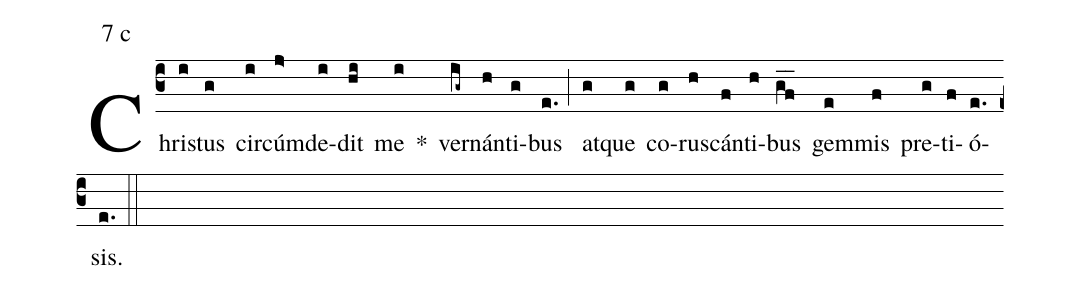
mode:7 c;
%%
(c3) Chri(i)stus(g) cir(i)cúm(j>)de(i)dit(hi) me(i) *() ver(ig~)nán(h)ti(g)bus(e.) (;) at(g)que(g) co(g)ru(h)scán(f)ti(h)bus(gf__) gem(e)mis(f) pre(g)ti(f)ó(e.)sis.(e.) (::)
